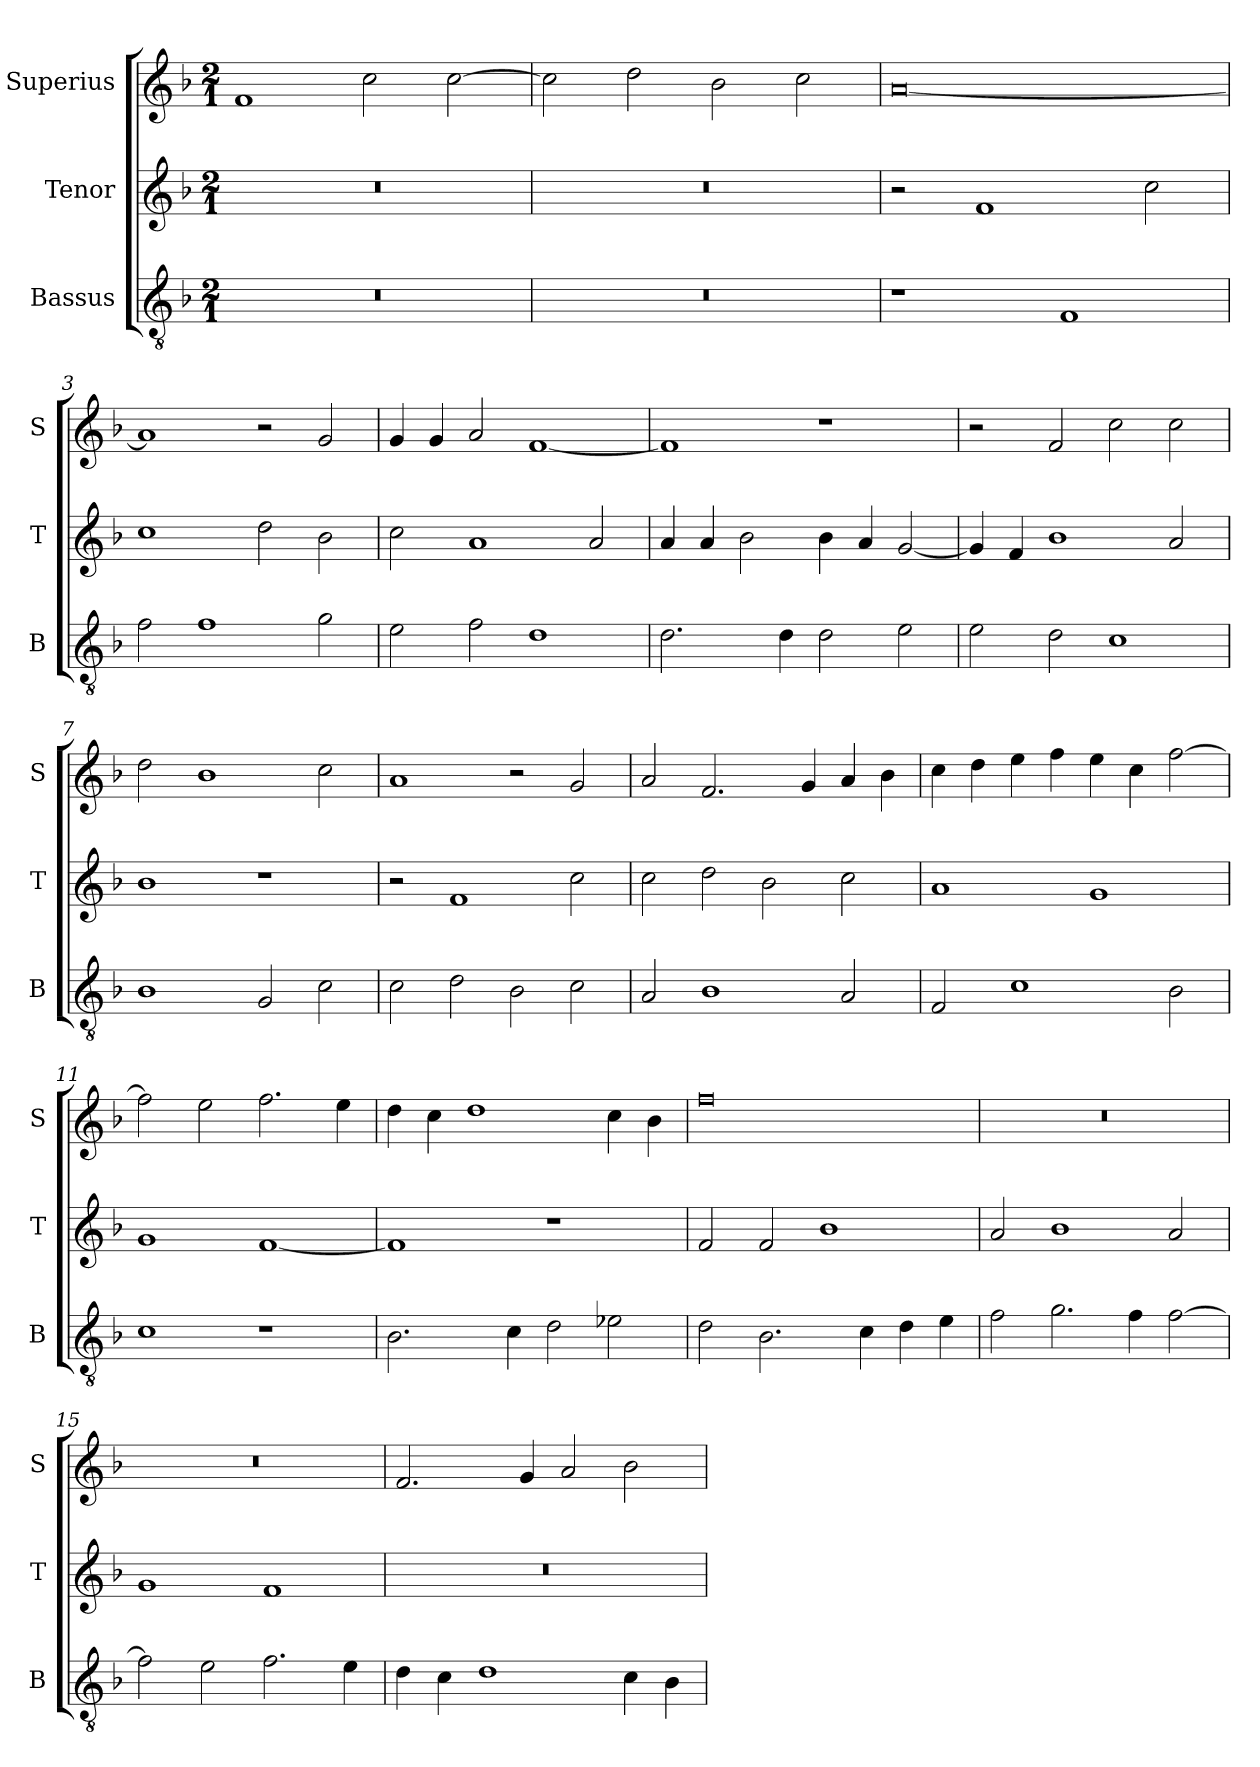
**kern	**kern	**kern
*part3	*part2	*part1
*staff3	*staff2	*staff1
*I"Bassus	*I"Tenor	*I"Superius
*I'B	*I'T	*I'S
*clefGv2	*clefG2	*clefG2
*k[b-]	*k[b-]	*k[b-]
*F:	*F:	*F:
*M2/1	*M2/1	*M2/1
=	=	=
0r	0r	1f
.	.	2cc
.	.	[2cc
=1	=1	=1
0r	0r	2cc]
.	.	2dd
.	.	2b-
.	.	2cc
=2	=2	=2
1r	2r	[0a
.	1f	.
1F	.	.
.	2cc	.
=3	=3	=3
2f	1cc	1a]
1f	.	.
.	2dd	2r
2g	2b-	2g
=4	=4	=4
2e	2cc	4g
.	.	4g
2f	1a	2a
1d	.	[1f
.	2a	.
=5	=5	=5
2.d	4a	1f]
.	4a	.
.	2b-	.
4d	.	.
2d	4b-	1r
.	4a	.
2e	[2g	.
=6	=6	=6
2e	4g]	2r
.	4f	.
2d	1b-	2f
1c	.	2cc
.	2a	2cc
=7	=7	=7
1B-	1b-	2dd
.	.	1b-
2G	1r	.
2c	.	2cc
=8	=8	=8
2c	2r	1a
2d	1f	.
2B-	.	2r
2c	2cc	2g
=9	=9	=9
2A	2cc	2a
1B-	2dd	2.f
.	2b-	.
.	.	4g
2A	2cc	4a
.	.	4b-
=10	=10	=10
2F	1a	4cc
.	.	4dd
1c	.	4ee
.	.	4ff
.	1g	4ee
.	.	4cc
2B-	.	[2ff
=11	=11	=11
1c	1g	2ff]
.	.	2ee
1r	[1f	2.ff
.	.	4ee
=12	=12	=12
2.B-	1f]	4dd
.	.	4cc
.	.	1dd
4c	.	.
2d	1r	.
2e-X	.	4cc
.	.	4b-
=13	=13	=13
2d	2f	0ff
2.B-	2f	.
.	1b-	.
4c	.	.
4d	.	.
4e	.	.
=14	=14	=14
2f	2a	0r
2.g	1b-	.
4f	.	.
[2f	2a	.
=15	=15	=15
2f]	1g	0r
2e	.	.
2.f	1f	.
4e	.	.
=16	=16	=16
4d	0r	2.f
4c	.	.
1d	.	.
.	.	4g
.	.	2a
4c	.	2b-
4B-	.	.
=	=	=
*-	*-	*-
